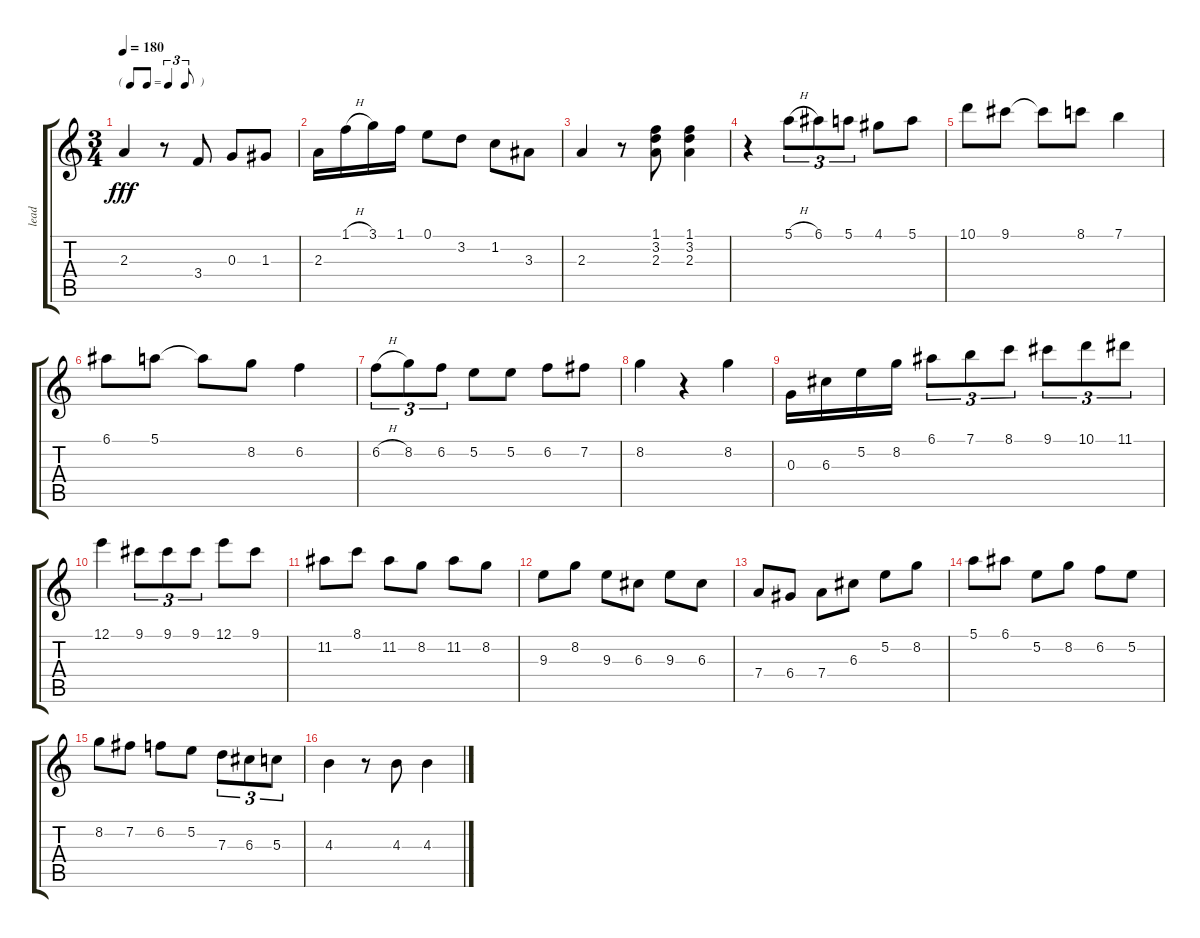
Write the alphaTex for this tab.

\track ("lead" "lead") {instrument acousticguitarsteel}
\staff {score tabs}
\tuning (E4 B3 G3 D3 A2 E2) {hide}
\ts (3 4)
\tf triplet8th
\tempo 180
\clef g2
\ks c
2.3.4{dy fff} r.8 3.4.8 0.3.8 1.3.8 |
2.3.16 1.1{h}.16 3.1.16 1.1.16 0.1.8 3.2.8 1.2.8 3.3.8 |
2.3.4 r.8 (1.1 3.2 2.3).8 (1.1 3.2 2.3).4 |
r.4 5.1{h}.8{tu (3 2)} 6.1.8{tu (3 2)} 5.1.8{tu (3 2)} 4.1.8 5.1.8 |
10.1.8 9.1.8 9.1{t}.8 8.1.8 7.1.4 |
6.1.8 5.1.8 5.1{t}.8 8.2.8 6.2.4 |
6.2{h}.8{tu (3 2)} 8.2.8{tu (3 2)} 6.2.8{tu (3 2)} 5.2.8 5.2.8 6.2.8 7.2.8 |
8.2.4 r.4 8.2.4 |
0.3.16 6.3.16 5.2.16 8.2.16 6.1.8{tu (3 2)} 7.1.8{tu (3 2)} 8.1.8{tu (3 2)} 9.1.8{tu (3 2)} 10.1.8{tu (3 2)} 11.1.8{tu (3 2)} |
12.1.4 9.1.8{tu (3 2)} 9.1.8{tu (3 2)} 9.1.8{tu (3 2)} 12.1.8 9.1.8 |
11.2.8 8.1.8 11.2.8 8.2.8 11.2.8 8.2.8 |
9.3.8 8.2.8 9.3.8 6.3.8 9.3.8 6.3.8 |
7.4.8 6.4.8 7.4.8 6.3.8 5.2.8 8.2.8 |
5.1.8 6.1.8 5.2.8 8.2.8 6.2.8 5.2.8 |
8.2.8 7.2.8 6.2.8 5.2.8 7.3.8{tu (3 2)} 6.3.8{tu (3 2)} 5.3.8{tu (3 2)} |
4.3.4 r.8 4.3.8 4.3.4
